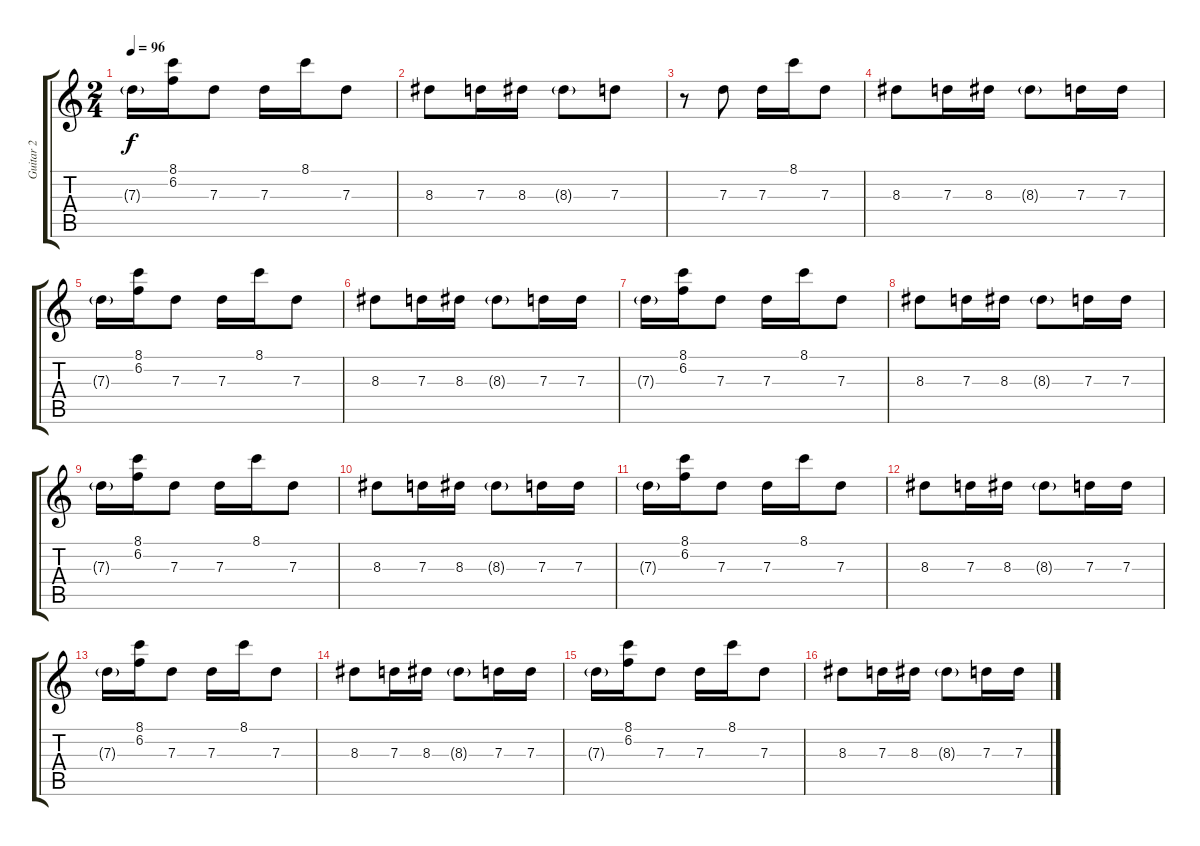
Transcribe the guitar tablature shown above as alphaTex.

\track ("Guitar 2" "Guitar 2") {instrument electricguitarclean}
\staff {score tabs}
\tuning (E4 B3 G3 D3 A2 E2) {hide}
\ts (2 4)
\tempo 96
\clef g2
\ks c
7.3{g}.16{dy f} (8.1 6.2).16 7.3.8 7.3.16 8.1.16 7.3.8 |
8.3.8 7.3.16 8.3.16 8.3{g}.8 7.3.8 |
r.8 7.3.8 7.3.16 8.1.16 7.3.8 |
8.3.8 7.3.16 8.3.16 8.3{g}.8 7.3.16 7.3.16 |
7.3{g}.16 (8.1 6.2).16 7.3.8 7.3.16 8.1.16 7.3.8 |
8.3.8 7.3.16 8.3.16 8.3{g}.8 7.3.16 7.3.16 |
7.3{g}.16 (8.1 6.2).16 7.3.8 7.3.16 8.1.16 7.3.8 |
8.3.8 7.3.16 8.3.16 8.3{g}.8 7.3.16 7.3.16 |
7.3{g}.16 (8.1 6.2).16 7.3.8 7.3.16 8.1.16 7.3.8 |
8.3.8 7.3.16 8.3.16 8.3{g}.8 7.3.16 7.3.16 |
7.3{g}.16 (8.1 6.2).16 7.3.8 7.3.16 8.1.16 7.3.8 |
8.3.8 7.3.16 8.3.16 8.3{g}.8 7.3.16 7.3.16 |
7.3{g}.16 (8.1 6.2).16 7.3.8 7.3.16 8.1.16 7.3.8 |
8.3.8 7.3.16 8.3.16 8.3{g}.8 7.3.16 7.3.16 |
7.3{g}.16 (8.1 6.2).16 7.3.8 7.3.16 8.1.16 7.3.8 |
8.3.8 7.3.16 8.3.16 8.3{g}.8 7.3.16 7.3.16
